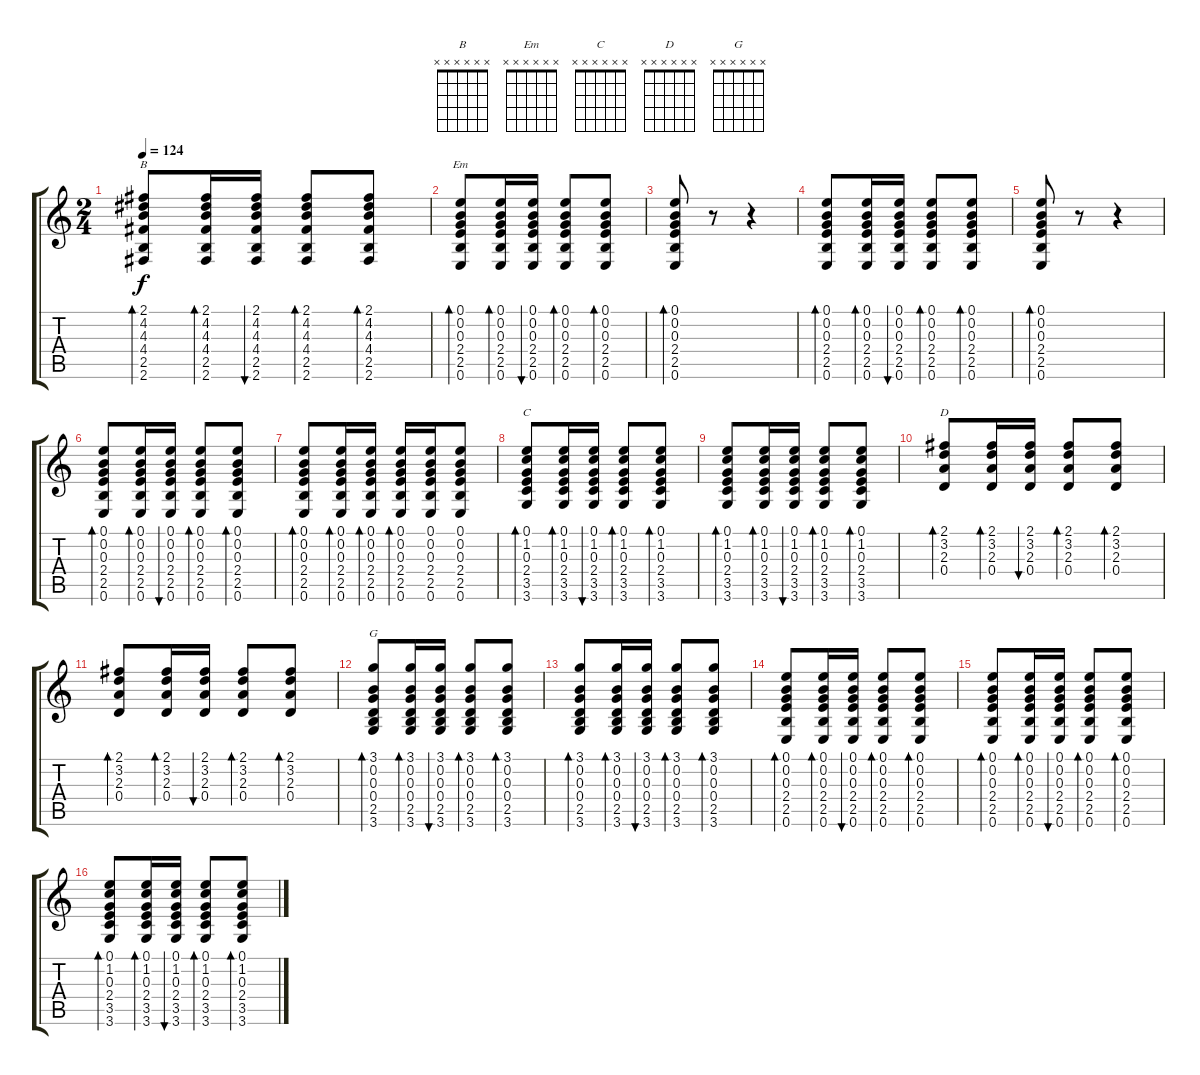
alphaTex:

\track "" {instrument acousticguitarnylon}
\staff {score tabs}
\tuning (E4 B3 G3 D3 A2 E2) {hide}
\chord ("B" x x x x x x) {firstfret 0}
\chord ("Em" x x x x x x) {firstfret 0}
\chord ("C" x x x x x x) {firstfret 0}
\chord ("D" x x x x x x) {firstfret 0}
\chord ("G" x x x x x x) {firstfret 0}
\ts (2 4)
\tempo 124
\clef g2
\ks c
(2.1 4.2 4.3 4.4 2.5 2.6).8{bd 60 ch "B" dy f} (2.1 4.2 4.3 4.4 2.5 2.6).16{bd 60} (2.1 4.2 4.3 4.4 2.5 2.6).16{bu 60} (2.1 4.2 4.3 4.4 2.5 2.6).8{bd 60} (2.1 4.2 4.3 4.4 2.5 2.6).8{bd 60} |
(0.1 0.2 0.3 2.4 2.5 0.6).8{bd 60 ch "Em"} (0.1 0.2 0.3 2.4 2.5 0.6).16{bd 60} (0.1 0.2 0.3 2.4 2.5 0.6).16{bu 60} (0.1 0.2 0.3 2.4 2.5 0.6).8{bd 60} (0.1 0.2 0.3 2.4 2.5 0.6).8{bd 60} |
(0.1 0.2 0.3 2.4 2.5 0.6).8{bd 60} r.8 r.4 |
(0.1 0.2 0.3 2.4 2.5 0.6).8{bd 60} (0.1 0.2 0.3 2.4 2.5 0.6).16{bd 60} (0.1 0.2 0.3 2.4 2.5 0.6).16{bu 60} (0.1 0.2 0.3 2.4 2.5 0.6).8{bd 60} (0.1 0.2 0.3 2.4 2.5 0.6).8{bd 60} |
(0.1 0.2 0.3 2.4 2.5 0.6).8{bd 60} r.8 r.4 |
(0.1 0.2 0.3 2.4 2.5 0.6).8{bd 60} (0.1 0.2 0.3 2.4 2.5 0.6).16{bd 60} (0.1 0.2 0.3 2.4 2.5 0.6).16{bu 60} (0.1 0.2 0.3 2.4 2.5 0.6).8{bd 60} (0.1 0.2 0.3 2.4 2.5 0.6).8{bd 60} |
(0.1 0.2 0.3 2.4 2.5 0.6).8{bd 60} (0.1 0.2 0.3 2.4 2.5 0.6).16{bd 60} (0.1 0.2 0.3 2.4 2.5 0.6).16{bd 60} (0.1 0.2 0.3 2.4 2.5 0.6).16{bd 60} (0.1 0.2 0.3 2.4 2.5 0.6).16 (0.1 0.2 0.3 2.4 2.5 0.6).8 |
(0.1 1.2 0.3 2.4 3.5 3.6).8{bd 60 ch "C"} (0.1 1.2 0.3 2.4 3.5 3.6).16{bd 60} (0.1 1.2 0.3 2.4 3.5 3.6).16{bu 60} (0.1 1.2 0.3 2.4 3.5 3.6).8{bd 60} (0.1 1.2 0.3 2.4 3.5 3.6).8{bd 60} |
(0.1 1.2 0.3 2.4 3.5 3.6).8{bd 60} (0.1 1.2 0.3 2.4 3.5 3.6).16{bd 60} (0.1 1.2 0.3 2.4 3.5 3.6).16{bu 60} (0.1 1.2 0.3 2.4 3.5 3.6).8{bd 60} (0.1 1.2 0.3 2.4 3.5 3.6).8{bd 60} |
(2.1 3.2 2.3 0.4).8{bd 60 ch "D"} (2.1 3.2 2.3 0.4).16{bd 60} (2.1 3.2 2.3 0.4).16{bu 60} (2.1 3.2 2.3 0.4).8{bd 60} (2.1 3.2 2.3 0.4).8{bd 60} |
(2.1 3.2 2.3 0.4).8{bd 60} (2.1 3.2 2.3 0.4).16{bd 60} (2.1 3.2 2.3 0.4).16{bu 60} (2.1 3.2 2.3 0.4).8{bd 60} (2.1 3.2 2.3 0.4).8{bd 60} |
(3.1 0.2 0.3 0.4 2.5 3.6).8{bd 60 ch "G"} (3.1 0.2 0.3 0.4 2.5 3.6).16{bd 60} (3.1 0.2 0.3 0.4 2.5 3.6).16{bu 60} (3.1 0.2 0.3 0.4 2.5 3.6).8{bd 60} (3.1 0.2 0.3 0.4 2.5 3.6).8{bd 60} |
(3.1 0.2 0.3 0.4 2.5 3.6).8{bd 60} (3.1 0.2 0.3 0.4 2.5 3.6).16{bd 60} (3.1 0.2 0.3 0.4 2.5 3.6).16{bu 60} (3.1 0.2 0.3 0.4 2.5 3.6).8{bd 60} (3.1 0.2 0.3 0.4 2.5 3.6).8{bd 60} |
(0.1 0.2 0.3 2.4 2.5 0.6).8{bd 60} (0.1 0.2 0.3 2.4 2.5 0.6).16{bd 60} (0.1 0.2 0.3 2.4 2.5 0.6).16{bu 60} (0.1 0.2 0.3 2.4 2.5 0.6).8{bd 60} (0.1 0.2 0.3 2.4 2.5 0.6).8{bd 60} |
(0.1 0.2 0.3 2.4 2.5 0.6).8{bd 60} (0.1 0.2 0.3 2.4 2.5 0.6).16{bd 60} (0.1 0.2 0.3 2.4 2.5 0.6).16{bu 60} (0.1 0.2 0.3 2.4 2.5 0.6).8{bd 60} (0.1 0.2 0.3 2.4 2.5 0.6).8{bd 60} |
(0.1 1.2 0.3 2.4 3.5 3.6).8{bd 60} (0.1 1.2 0.3 2.4 3.5 3.6).16{bd 60} (0.1 1.2 0.3 2.4 3.5 3.6).16{bu 60} (0.1 1.2 0.3 2.4 3.5 3.6).8{bd 60} (0.1 1.2 0.3 2.4 3.5 3.6).8{bd 60}
